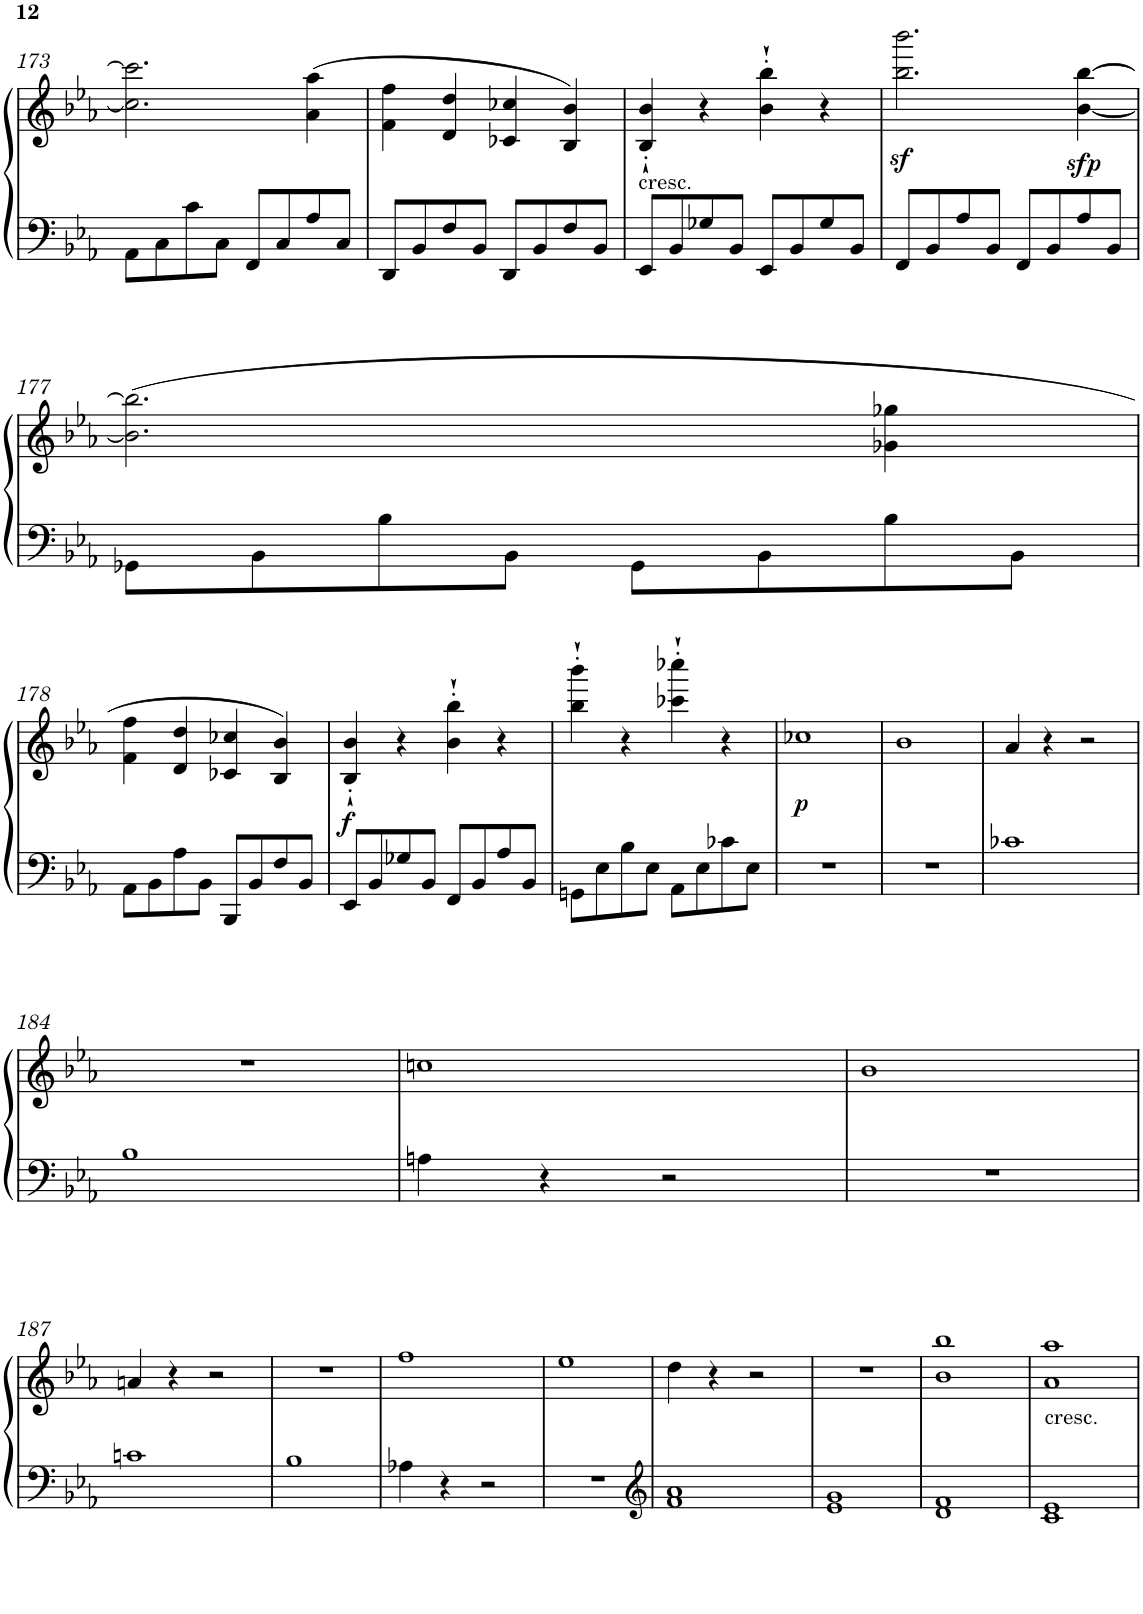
**kern	**kern	**dynam
*part1	*part1	*part1
*staff2	*staff1	*staff1/2
*I"Piano	*	*
*I'Pno	*	*
!!LO:PB:g=z
*clefF4	*clefG2	*
*k[b-e-a-]	*k[b-e-a-]	*
*E-:	*E-:	*
*M2/2	*M2/2	*
*met(c|)	*met(c|)	*
=173	=173	=173
8AA-\L	2.cc\] 2.ccc\]	.
8C\	.	.
8c\	.	.
8C\J	.	.
8FF/L	.	.
8C/	.	.
8A-/	(>4a-\ 4aa-\	.
8C/J	.	.
=174	=174	=174
8DD/L	4f\ 4ff\	.
8BB-/	.	.
8F/	4d/ 4dd/	.
8BB-/J	.	.
8DD/L	4c-X/ 4cc-X/	.
8BB-/	.	.
8F/	4B-/ 4b-/)	.
8BB-/J	.	.
=175	=175	=175
!	!LO:TX:b:t=cresc.	!
8EE-/L	4B-/'` 4b-/'`	.
8BB-/	.	.
8G-X/	4r	.
8BB-/J	.	.
8EE-/L	4b-\'` 4bb-\'`	.
8BB-/	.	.
8G-/	4r	.
8BB-/J	.	.
=176	=176	=176
8FF/L	2.bb-\z< 2.bbb-\z<	.
8BB-/	.	.
8A-/	.	.
8BB-/J	.	.
8FF/L	.	.
8BB-/	.	.
!	!	!LO:DY:b
8A-/	[4b-\ [4bb-\	sfp
8BB-/J	.	.
!!LO:LB:g=z
=177	=177	=177
8GG-X\L	(>2.b-\] 2.bb-\]	.
8BB-\	.	.
8B-\	.	.
8BB-\J	.	.
8GG-\L	.	.
8BB-\	.	.
8B-\	4g-X\ 4gg-X\	.
8BB-\J	.	.
!!LO:LB:g=z
=178	=178	=178
8AA-\L	4f\ 4ff\	.
8BB-\	.	.
8A-\	4d/ 4dd/	.
8BB-\J	.	.
8BBB-/L	4c-X/ 4cc-X/	.
8BB-/	.	.
8F/	4B-/ 4b-/)	.
8BB-/J	.	.
=179	=179	=179
!	!	!LO:DY:b
8EE-/L	4B-/'` 4b-/'`	f
8BB-/	.	.
8G-X/	4r	.
8BB-/J	.	.
8FF/L	4b-\'` 4bb-\'`	.
8BB-/	.	.
8A-/	4r	.
8BB-/J	.	.
=180	=180	=180
8GGn\L	4bb-\'` 4bbb-\'`	.
8E-\	.	.
8B-\	4r	.
8E-\J	.	.
8AA-\L	4ccc-X\'` 4cccc-X\'`	.
8E-\	.	.
8c-X\	4r	.
8E-\J	.	.
=181	=181	=181
!	!	!LO:DY:b
1r	1cc-X	p
=182	=182	=182
1r	1b-	.
=183	=183	=183
1c-X	4a-/	.
.	4r	.
.	2r	.
!!LO:LB:g=z
=184	=184	=184
1B-	1r	.
=185	=185	=185
4An\	1ccn	.
4r	.	.
2r	.	.
=186	=186	=186
1r	1b-	.
!!LO:LB:g=z
=187	=187	=187
1cn	4an/	.
.	4r	.
.	2r	.
=188	=188	=188
1B-	1r	.
=189	=189	=189
4A-X\	1ff	.
4r	.	.
2r	.	.
=190	=190	=190
1r	1ee-	.
=191	=191	=191
*clefG2	*	*
1f 1a-	4dd\	.
.	4r	.
.	2r	.
=192	=192	=192
1e- 1g	1r	.
=193	=193	=193
1d 1f	1b- 1bb-	.
=194	=194	=194
!	!LO:TX:b:t=cresc.	!
1c 1e-	1a- 1aa-	.
=	=	=
*-	*-	*-
